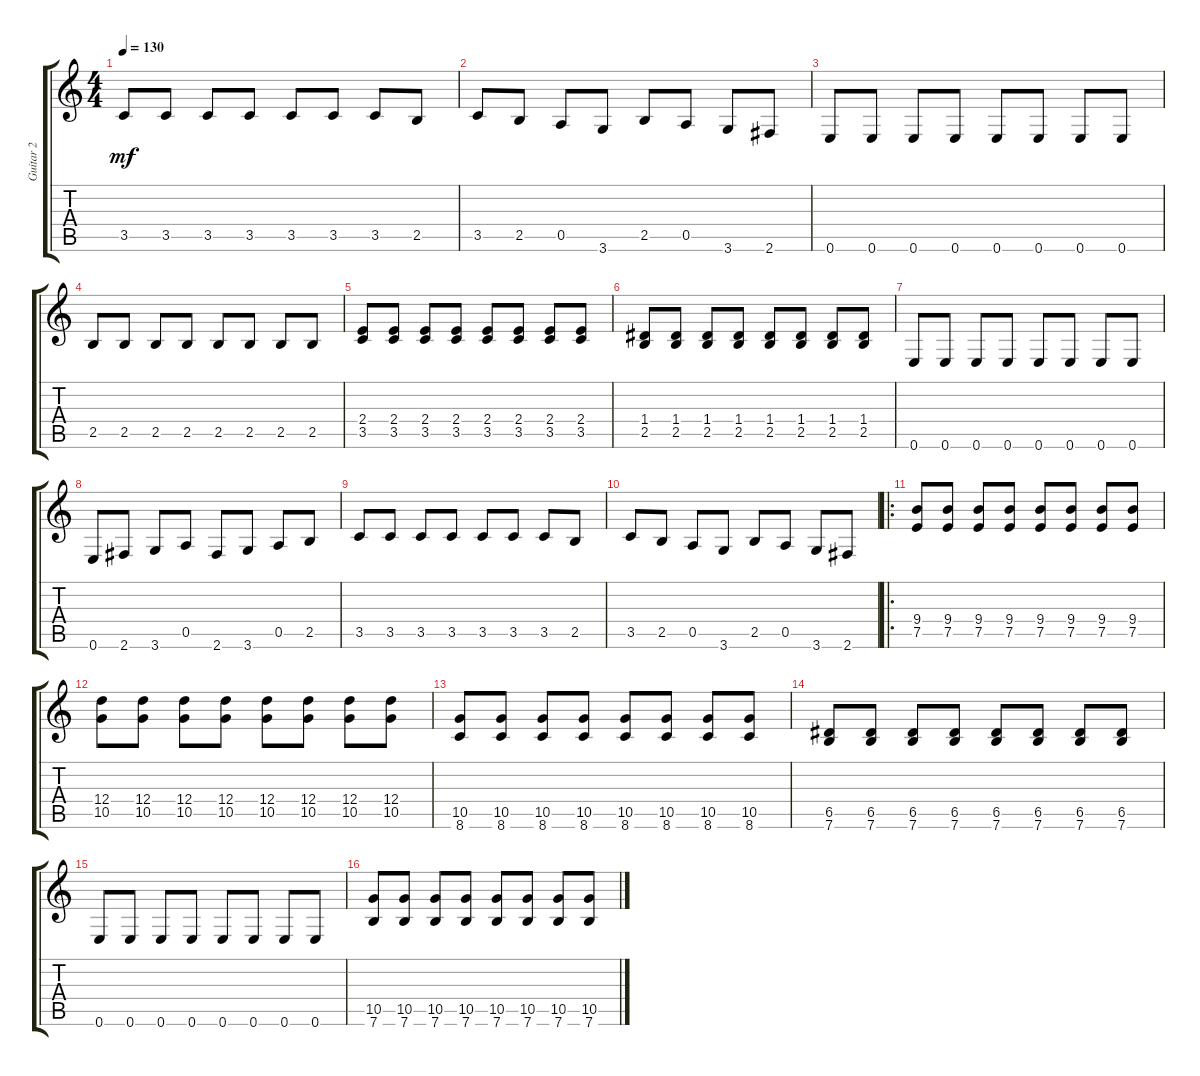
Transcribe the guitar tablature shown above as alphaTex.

\track ("Guitar 2" "Guitar 2") {instrument distortionguitar}
\staff {score tabs}
\tuning (E4 B3 G3 D3 A2 E2) {hide}
\ts (4 4)
\tempo 130
\clef g2
\ks c
3.5.8{dy mf} 3.5.8 3.5.8 3.5.8 3.5.8 3.5.8 3.5.8 2.5.8 |
3.5.8 2.5.8 0.5.8 3.6.8 2.5.8 0.5.8 3.6.8 2.6.8 |
0.6.8 0.6.8 0.6.8 0.6.8 0.6.8 0.6.8 0.6.8 0.6.8 |
2.5.8 2.5.8 2.5.8 2.5.8 2.5.8 2.5.8 2.5.8 2.5.8 |
(2.4 3.5).8 (2.4 3.5).8 (2.4 3.5).8 (2.4 3.5).8 (2.4 3.5).8 (2.4 3.5).8 (2.4 3.5).8 (2.4 3.5).8 |
(1.4 2.5).8 (1.4 2.5).8 (1.4 2.5).8 (1.4 2.5).8 (1.4 2.5).8 (1.4 2.5).8 (1.4 2.5).8 (1.4 2.5).8 |
0.6.8 0.6.8 0.6.8 0.6.8 0.6.8 0.6.8 0.6.8 0.6.8 |
0.6.8 2.6.8 3.6.8 0.5.8 2.6.8 3.6.8 0.5.8 2.5.8 |
3.5.8 3.5.8 3.5.8 3.5.8 3.5.8 3.5.8 3.5.8 2.5.8 |
3.5.8 2.5.8 0.5.8 3.6.8 2.5.8 0.5.8 3.6.8 2.6.8 |
\ro
(9.4 7.5).8 (9.4 7.5).8 (9.4 7.5).8 (9.4 7.5).8 (9.4 7.5).8 (9.4 7.5).8 (9.4 7.5).8 (9.4 7.5).8 |
(12.4 10.5).8 (12.4 10.5).8 (12.4 10.5).8 (12.4 10.5).8 (12.4 10.5).8 (12.4 10.5).8 (12.4 10.5).8 (12.4 10.5).8 |
(10.5 8.6).8 (10.5 8.6).8 (10.5 8.6).8 (10.5 8.6).8 (10.5 8.6).8 (10.5 8.6).8 (10.5 8.6).8 (10.5 8.6).8 |
(6.5 7.6).8 (6.5 7.6).8 (6.5 7.6).8 (6.5 7.6).8 (6.5 7.6).8 (6.5 7.6).8 (6.5 7.6).8 (6.5 7.6).8 |
0.6.8 0.6.8 0.6.8 0.6.8 0.6.8 0.6.8 0.6.8 0.6.8 |
(10.5 7.6).8 (10.5 7.6).8 (10.5 7.6).8 (10.5 7.6).8 (10.5 7.6).8 (10.5 7.6).8 (10.5 7.6).8 (10.5 7.6).8
